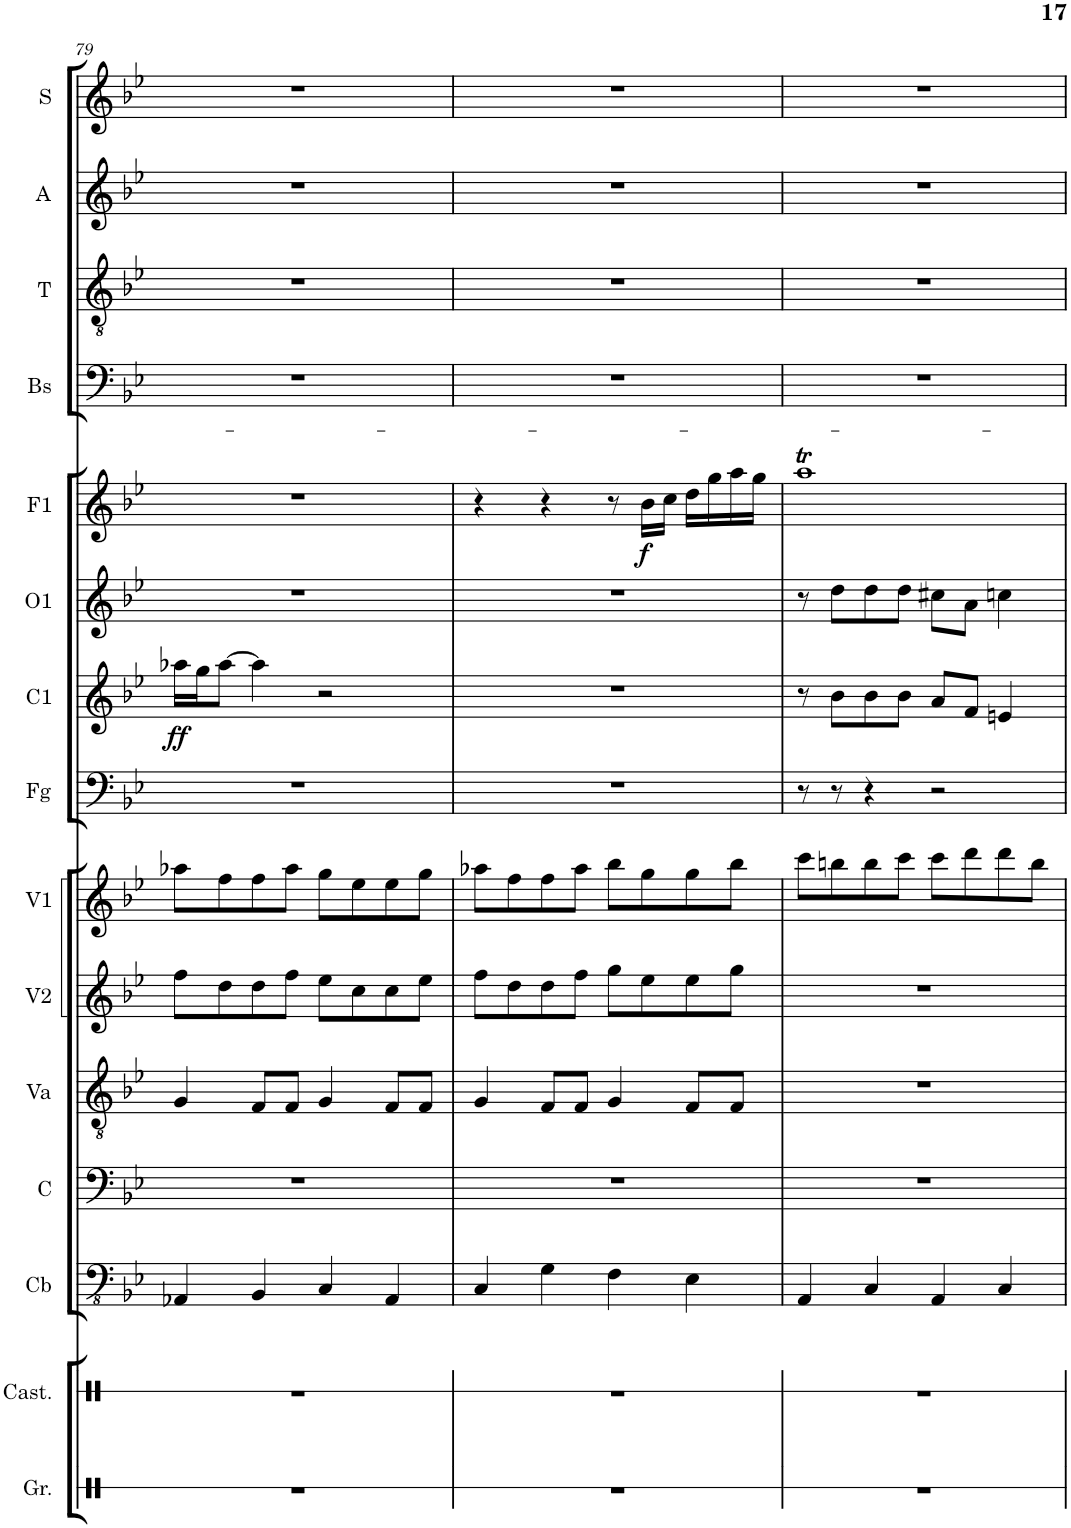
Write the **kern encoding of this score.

**kern	**kern	**kern	**kern	**kern	**kern	**kern	**kern	**kern	**dynam	**kern	**kern	**dynam	**kern	**kern	**kern	**kern
*part15	*part14	*part13	*part12	*part11	*part10	*part9	*part8	*part7	*part7	*part6	*part5	*part5	*part4	*part3	*part2	*part1
*staff15	*staff14	*staff13	*staff12	*staff11	*staff10	*staff9	*staff8	*staff7	*staff7	*staff6	*staff5	*staff5	*staff4	*staff3	*staff2	*staff1
*I"Grancassa	*I"Castagnette	*I"Cb	*I"C	*I"Va	*I"V2	*I"V1	*I"Fg	*I"C1	*	*I"O1	*I"F1	*	*I"Bs	*I"T	*I"A	*I"S
*I'Gr.	*I'Cast.	*I'Cb	*I'C	*I'Va	*I'V2	*I'V1	*I'Fg	*I'C1	*	*I'O1	*I'F1	*	*I'Bs	*I'T	*I'A	*I'S
!!LO:PB:g=z
*clefX	*clefX	*clefFv4	*clefF4	*clefGv2	*clefG2	*clefG2	*clefF4	*clefG2	*	*clefG2	*clefG2	*	*clefF4	*clefGv2	*clefG2	*clefG2
*	*	*	*	*	*	*	*	*Trd1c2	*	*	*	*	*	*	*	*
*k[]	*k[]	*k[b-e-]	*k[b-e-]	*k[b-e-]	*k[b-e-]	*k[b-e-]	*k[b-e-]	*k[b-e-]	*	*k[b-e-]	*k[b-e-]	*	*k[b-e-]	*k[b-e-]	*k[b-e-]	*k[b-e-]
*M4/4	*M4/4	*M4/4	*M4/4	*M4/4	*M4/4	*M4/4	*M4/4	*M4/4	*	*M4/4	*M4/4	*	*M4/4	*M4/4	*M4/4	*M4/4
=79	=79	=79	=79	=79	=79	=79	=79	=79	=79	=79	=79	=79	=79	=79	=79	=79
!	!	!	!	!	!	!	!	!	!LO:DY:b	!	!	!	!	!	!	!
1r	1r	4AAA-X/	1r	4G/	8ff\L	8aa-X\L	1r	16aa-X\LL	ff	1r	1r	.	1r	1r	1r	1r
.	.	.	.	.	.	.	.	16gg\J	.	.	.	.	.	.	.	.
.	.	.	.	.	8dd\	8ff\	.	[8aa-\J	.	.	.	.	.	.	.	.
.	.	4BBB-/	.	8F/L	8dd\	8ff\	.	4aa-\]	.	.	.	.	.	.	.	.
.	.	.	.	8F/J	8ff\J	8aa-\J	.	.	.	.	.	.	.	.	.	.
.	.	4CC/	.	4G/	8ee-\L	8gg\L	.	2r	.	.	.	.	.	.	.	.
.	.	.	.	.	8cc\	8ee-\	.	.	.	.	.	.	.	.	.	.
.	.	4AAA-/	.	8F/L	8cc\	8ee-\	.	.	.	.	.	.	.	.	.	.
.	.	.	.	8F/J	8ee-\J	8gg\J	.	.	.	.	.	.	.	.	.	.
=80	=80	=80	=80	=80	=80	=80	=80	=80	=80	=80	=80	=80	=80	=80	=80	=80
1r	1r	4CC/	1r	4G/	8ff\L	8aa-X\L	1r	1r	.	1r	4r	.	1r	1r	1r	1r
.	.	.	.	.	8dd\	8ff\	.	.	.	.	.	.	.	.	.	.
.	.	4GG\	.	8F/L	8dd\	8ff\	.	.	.	.	4r	.	.	.	.	.
.	.	.	.	8F/J	8ff\J	8aa-\J	.	.	.	.	.	.	.	.	.	.
.	.	4FF\	.	4G/	8gg\L	8bb-\L	.	.	.	.	8r	.	.	.	.	.
!	!	!	!	!	!	!	!	!	!	!	!	!LO:DY:b	!	!	!	!
.	.	.	.	.	8ee-\	8gg\	.	.	.	.	16b-\LL	f	.	.	.	.
.	.	.	.	.	.	.	.	.	.	.	16cc\JJ	.	.	.	.	.
.	.	4EE-\	.	8F/L	8ee-\	8gg\	.	.	.	.	16dd\LL	.	.	.	.	.
.	.	.	.	.	.	.	.	.	.	.	16gg\	.	.	.	.	.
.	.	.	.	8F/J	8gg\J	8bb-\J	.	.	.	.	16aa\	.	.	.	.	.
.	.	.	.	.	.	.	.	.	.	.	16gg\JJ	.	.	.	.	.
=81	=81	=81	=81	=81	=81	=81	=81	=81	=81	=81	=81	=81	=81	=81	=81	=81
1r	1r	4AAA/	1r	1r	1r	8ccc\L	8r	8r	.	8r	1aat	.	1r	1r	1r	1r
.	.	.	.	.	.	8bbn\	8r	8b-\L	.	8dd\L	.	.	.	.	.	.
.	.	4CC/	.	.	.	8bb\	4r	8b-\	.	8dd\	.	.	.	.	.	.
.	.	.	.	.	.	8ccc\J	.	8b-\J	.	8dd\J	.	.	.	.	.	.
.	.	4AAA/	.	.	.	8ccc\L	2r	8a/L	.	8cc#X\L	.	.	.	.	.	.
.	.	.	.	.	.	8ddd\	.	8f/J	.	8a\J	.	.	.	.	.	.
.	.	4CC/	.	.	.	8ddd\	.	4en/	.	4ccn\	.	.	.	.	.	.
.	.	.	.	.	.	8bb\J	.	.	.	.	.	.	.	.	.	.
=	=	=	=	=	=	=	=	=	=	=	=	=	=	=	=	=
*-	*-	*-	*-	*-	*-	*-	*-	*-	*-	*-	*-	*-	*-	*-	*-	*-
